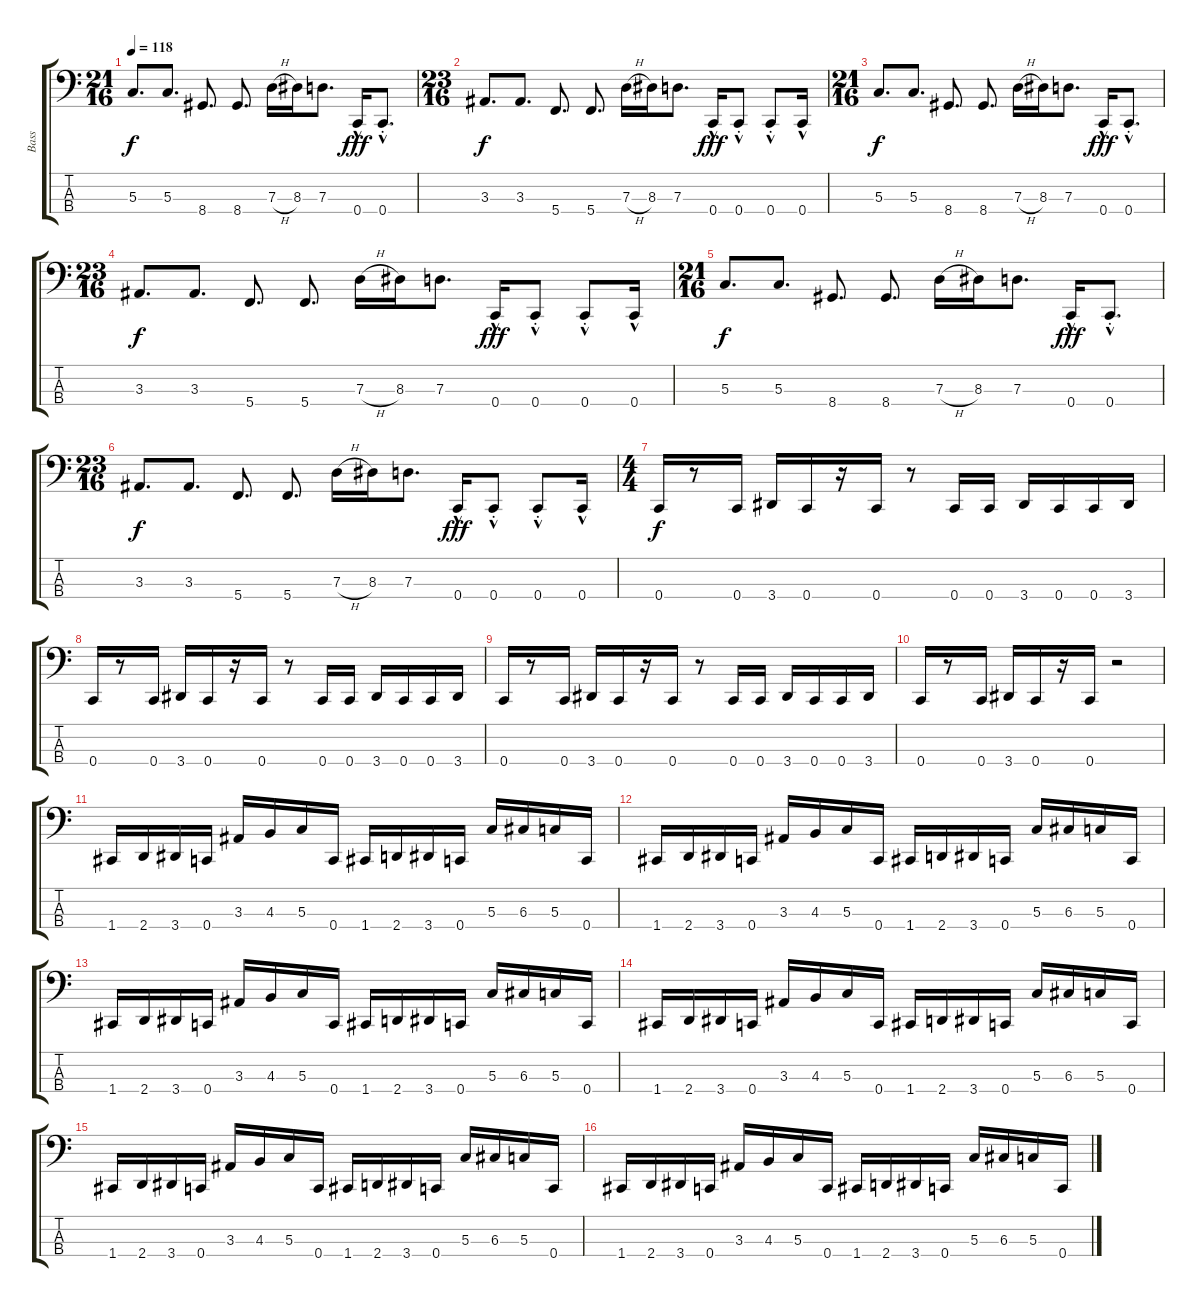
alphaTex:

\track ("Bass" "Bass") {instrument electricbassfinger}
\staff {score tabs}
\tuning (F2 C2 G1 C1) {hide}
\ts (21 16)
\tempo 118
\clef f4
\ks c
5.3.8{d dy f} 5.3.8{d} 8.4.8{d} 8.4.8{d} 7.3{h}.16 8.3.16 7.3.8{d} 0.4{hac}.16{dy fff} 0.4{hac st}.8{d} |
\ts (23 16)
3.3.8{d dy f} 3.3.8{d} 5.4.8{d} 5.4.8{d} 7.3{h}.16 8.3.16 7.3.8{d} 0.4{hac}.16{dy fff} 0.4{hac st}.8 0.4{hac st}.8 0.4{hac}.16 |
\ts (21 16)
5.3.8{d dy f} 5.3.8{d} 8.4.8{d} 8.4.8{d} 7.3{h}.16 8.3.16 7.3.8{d} 0.4{hac}.16{dy fff} 0.4{hac st}.8{d} |
\ts (23 16)
3.3.8{d dy f} 3.3.8{d} 5.4.8{d} 5.4.8{d} 7.3{h}.16 8.3.16 7.3.8{d} 0.4{hac}.16{dy fff} 0.4{hac st}.8 0.4{hac st}.8 0.4{hac}.16 |
\ts (21 16)
5.3.8{d dy f} 5.3.8{d} 8.4.8{d} 8.4.8{d} 7.3{h}.16 8.3.16 7.3.8{d} 0.4{hac}.16{dy fff} 0.4{hac st}.8{d} |
\ts (23 16)
3.3.8{d dy f} 3.3.8{d} 5.4.8{d} 5.4.8{d} 7.3{h}.16 8.3.16 7.3.8{d} 0.4{hac}.16{dy fff} 0.4{hac st}.8 0.4{hac st}.8 0.4{hac}.16 |
\ts (4 4)
0.4.16{dy f} r.8 0.4.16 3.4.16 0.4.16 r.16 0.4.16 r.8 0.4.16 0.4.16 3.4.16 0.4.16 0.4.16 3.4.16 |
0.4.16 r.8 0.4.16 3.4.16 0.4.16 r.16 0.4.16 r.8 0.4.16 0.4.16 3.4.16 0.4.16 0.4.16 3.4.16 |
0.4.16 r.8 0.4.16 3.4.16 0.4.16 r.16 0.4.16 r.8 0.4.16 0.4.16 3.4.16 0.4.16 0.4.16 3.4.16 |
0.4.16 r.8 0.4.16 3.4.16 0.4.16 r.16 0.4.16 r.2 |
1.4.16 2.4.16 3.4.16 0.4.16 3.3.16 4.3.16 5.3.16 0.4.16 1.4.16 2.4.16 3.4.16 0.4.16 5.3.16 6.3.16 5.3.16 0.4.16 |
1.4.16 2.4.16 3.4.16 0.4.16 3.3.16 4.3.16 5.3.16 0.4.16 1.4.16 2.4.16 3.4.16 0.4.16 5.3.16 6.3.16 5.3.16 0.4.16 |
1.4.16 2.4.16 3.4.16 0.4.16 3.3.16 4.3.16 5.3.16 0.4.16 1.4.16 2.4.16 3.4.16 0.4.16 5.3.16 6.3.16 5.3.16 0.4.16 |
1.4.16 2.4.16 3.4.16 0.4.16 3.3.16 4.3.16 5.3.16 0.4.16 1.4.16 2.4.16 3.4.16 0.4.16 5.3.16 6.3.16 5.3.16 0.4.16 |
1.4.16 2.4.16 3.4.16 0.4.16 3.3.16 4.3.16 5.3.16 0.4.16 1.4.16 2.4.16 3.4.16 0.4.16 5.3.16 6.3.16 5.3.16 0.4.16 |
1.4.16 2.4.16 3.4.16 0.4.16 3.3.16 4.3.16 5.3.16 0.4.16 1.4.16 2.4.16 3.4.16 0.4.16 5.3.16 6.3.16 5.3.16 0.4.16
